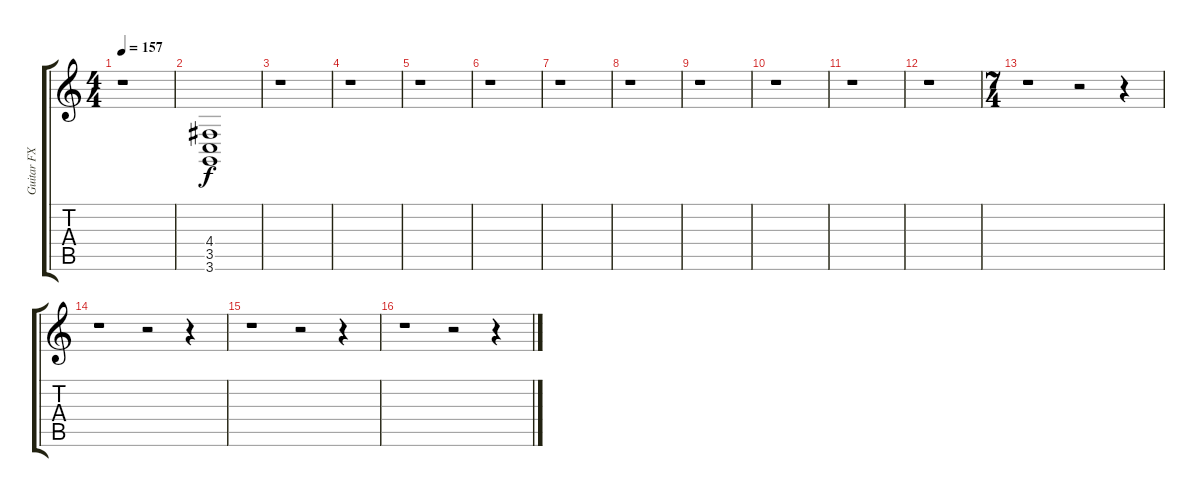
\track ("Guitar FX" "Guitar FX") {instrument seashore}
\staff {score tabs}
\tuning (E4 B3 G3 D3 A2 E2) {hide}
\ts (4 4)
\tempo 157
\clef g2
\ks c
r.1{dy f} |
(4.4 3.5 3.6).1 |
r.1 |
r.1 |
r.1 |
r.1 |
r.1 |
r.1 |
r.1 |
r.1 |
r.1 |
r.1 |
\ts (7 4)
r.1 r.2 r.4 |
r.1 r.2 r.4 |
r.1 r.2 r.4 |
r.1 r.2 r.4
